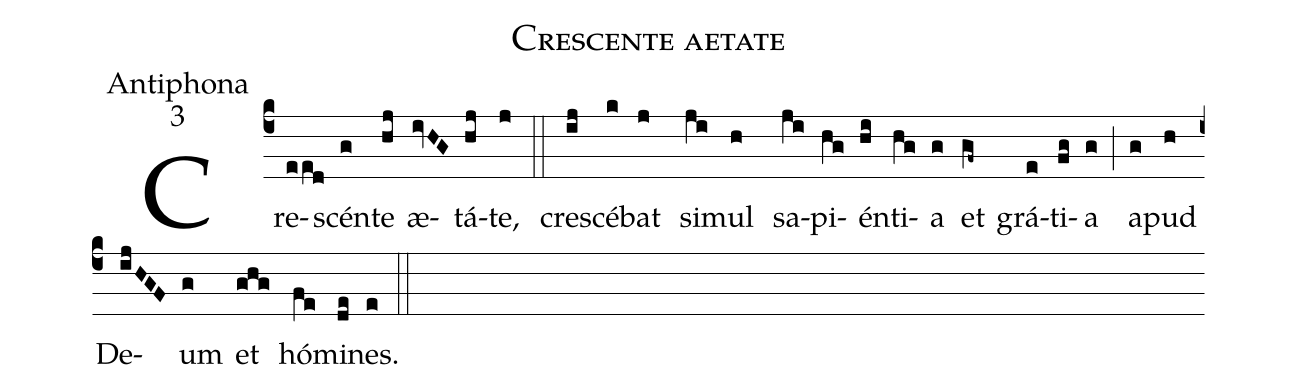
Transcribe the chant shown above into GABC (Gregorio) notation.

name:Crescente aetate;
office-part:Antiphona;
mode:3;
%%
(c4)Cre(eed)scén(g)te(hj) æ(ivHG)tá(hj)te, (j) (::) cres(ij)cé(k)bat (j) si(ji)mul (h) sa(ji)pi(hg)én(hi)ti(hg)a(g) et(gf~) grá(e)ti(fg)a(g) (;)
a(g)pud (h) De(ijHGF)um(g) et (ghg) hó(fe)mi(de)nes. (e) (::)
